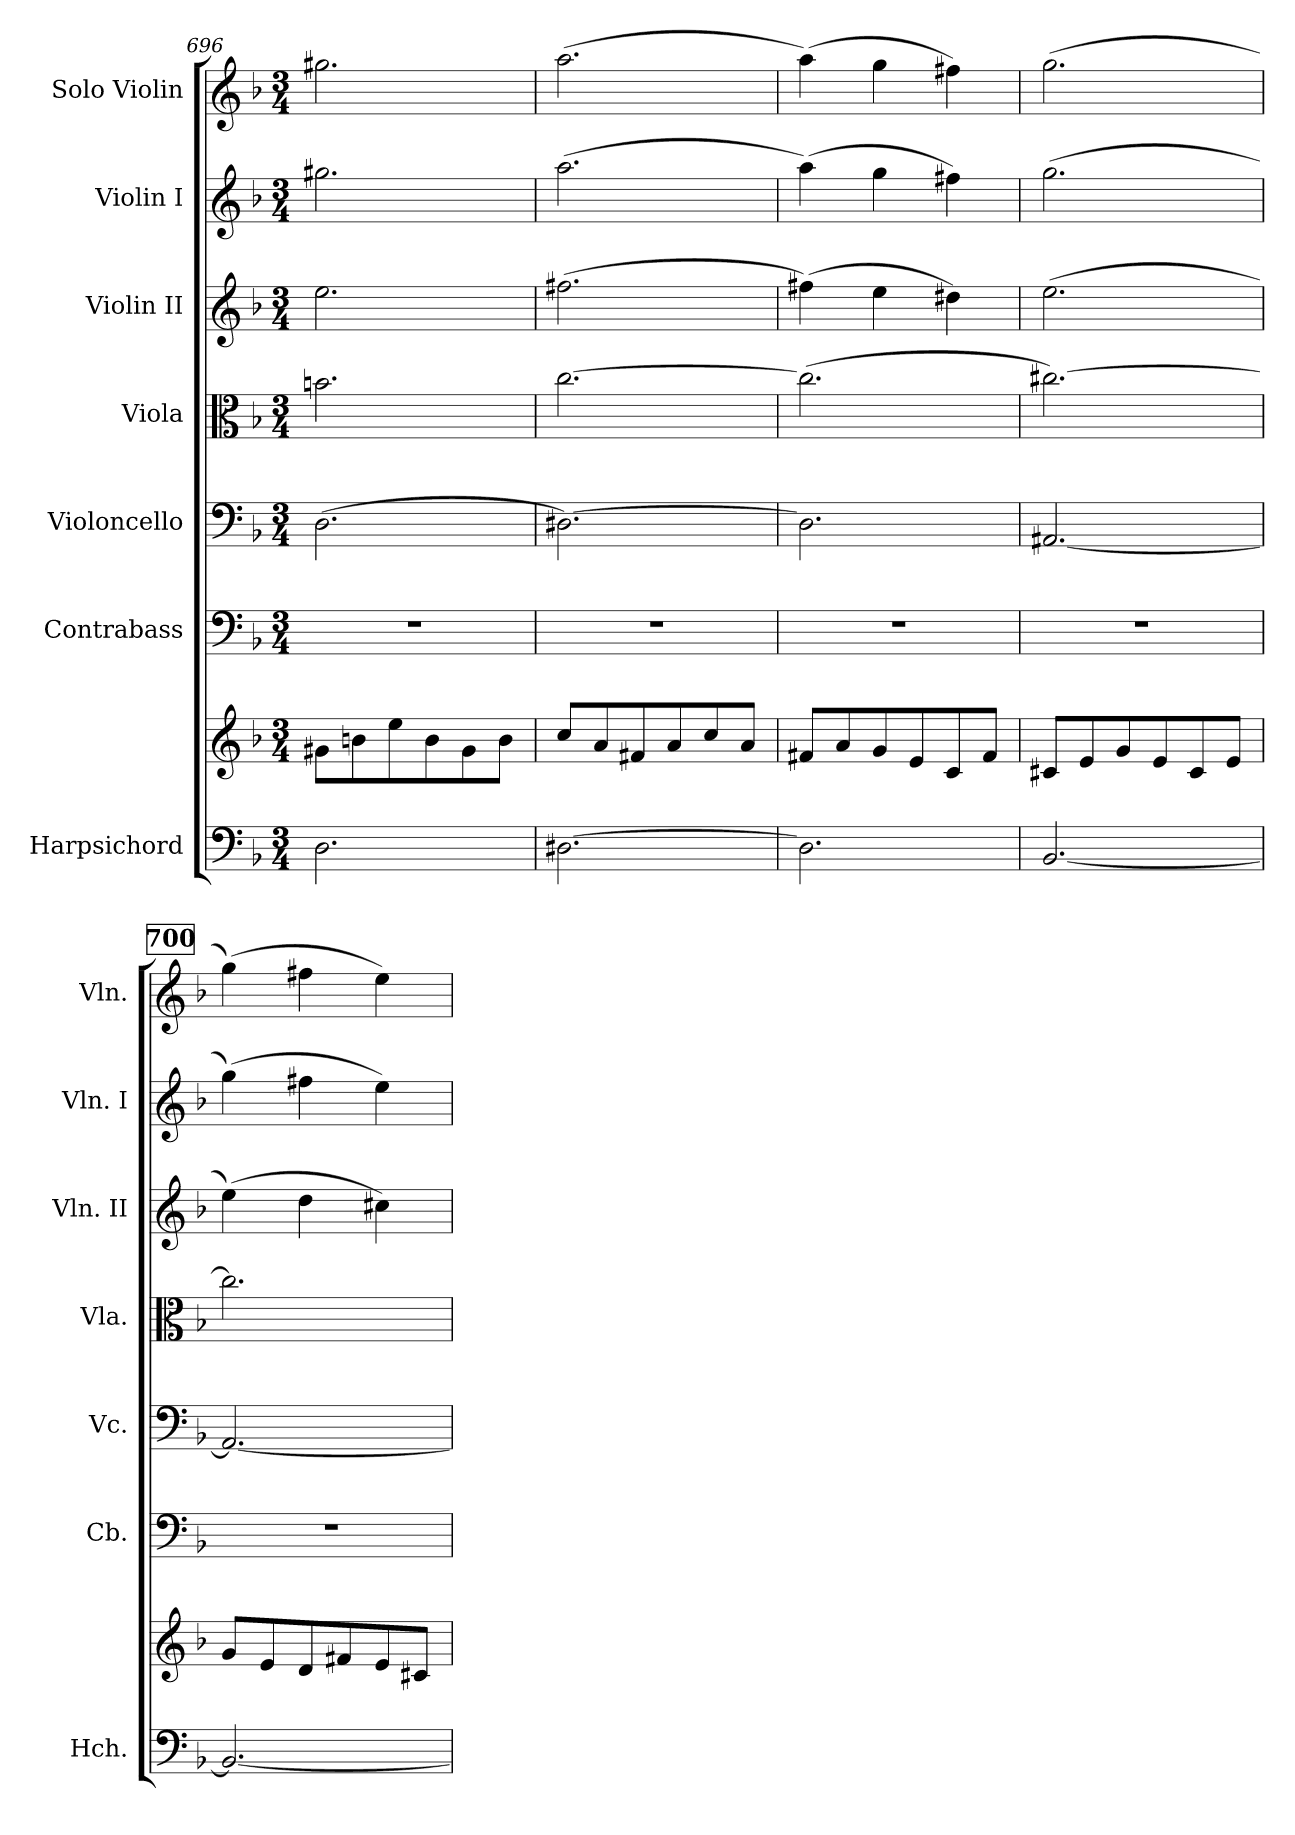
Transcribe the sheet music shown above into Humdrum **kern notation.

**kern	**kern	**kern	**kern	**kern	**kern	**kern	**kern
*part7	*part7	*part6	*part5	*part4	*part3	*part2	*part1
*staff8	*staff7	*staff6	*staff5	*staff4	*staff3	*staff2	*staff1
*I"Harpsichord	*	*I"Contrabass	*I"Violoncello	*I"Viola	*I"Violin II	*I"Violin I	*I"Solo Violin
*I'Hch.	*	*I'Cb.	*I'Vc.	*I'Vla.	*I'Vln. II	*I'Vln. I	*I'Vln.
*clefF4	*clefG2	*clefF4	*clefF4	*clefC3	*clefG2	*clefG2	*clefG2
*	*	*ITrd7c12	*	*	*	*	*
*k[b-]	*k[b-]	*k[b-]	*k[b-]	*k[b-]	*k[b-]	*k[b-]	*k[b-]
*M3/4	*M3/4	*M3/4	*M3/4	*M3/4	*M3/4	*M3/4	*M3/4
=696	=696	=696	=696	=696	=696	=696	=696
2.D\	8g#X\L	2.r	(>2.D\	2.bn\	2.ee\	2.gg#X\	2.gg#X\
.	8bn\	.	.	.	.	.	.
.	8ee\	.	.	.	.	.	.
.	8b\	.	.	.	.	.	.
.	8g#\	.	.	.	.	.	.
.	8b\J	.	.	.	.	.	.
=697	=697	=697	=697	=697	=697	=697	=697
[2.D#X\	8cc/L	2.r	[2.D#X\)	[2.cc\	(>2.ff#X\	(>2.aa\	(>2.aa\
.	8a/	.	.	.	.	.	.
.	8f#X/	.	.	.	.	.	.
.	8a/	.	.	.	.	.	.
.	8cc/	.	.	.	.	.	.
.	8a/J	.	.	.	.	.	.
=698	=698	=698	=698	=698	=698	=698	=698
2.D#\]	8f#X/L	2.r	2.D#\]	(>2.cc\]	(>4ff#X\)	(>4aa\)	(>4aa\)
.	8a/	.	.	.	.	.	.
.	8g/	.	.	.	4ee\	4gg\	4gg\
.	8e/	.	.	.	.	.	.
.	8c/	.	.	.	4dd#X\)	4ff#X\)	4ff#X\)
.	8f#/J	.	.	.	.	.	.
!!LO:PB:g=z
=699	=699	=699	=699	=699	=699	=699	=699
[2.BB-/	8c#X/L	2.r	[2.AA#X/	[2.cc#X\)	(>2.ee\	(>2.gg\	(>2.gg\
.	8e/	.	.	.	.	.	.
.	8g/	.	.	.	.	.	.
.	8e/	.	.	.	.	.	.
.	8c#/	.	.	.	.	.	.
.	8e/J	.	.	.	.	.	.
!!LO:REH:place=s1:a:B:fs=14:t=700
=700	=700	=700	=700	=700	=700	=700	=700
2.BB-/_	8g/L	2.r	2.AA#/_	2.cc#\]	(>4ee\)	(>4gg\)	(>4gg\)
.	8e/	.	.	.	.	.	.
.	8d/	.	.	.	4dd\	4ff#X\	4ff#X\
.	8f#X/	.	.	.	.	.	.
.	8e/	.	.	.	4cc#X\)	4ee\)	4ee\)
.	8c#X/J	.	.	.	.	.	.
=	=	=	=	=	=	=	=
*-	*-	*-	*-	*-	*-	*-	*-
